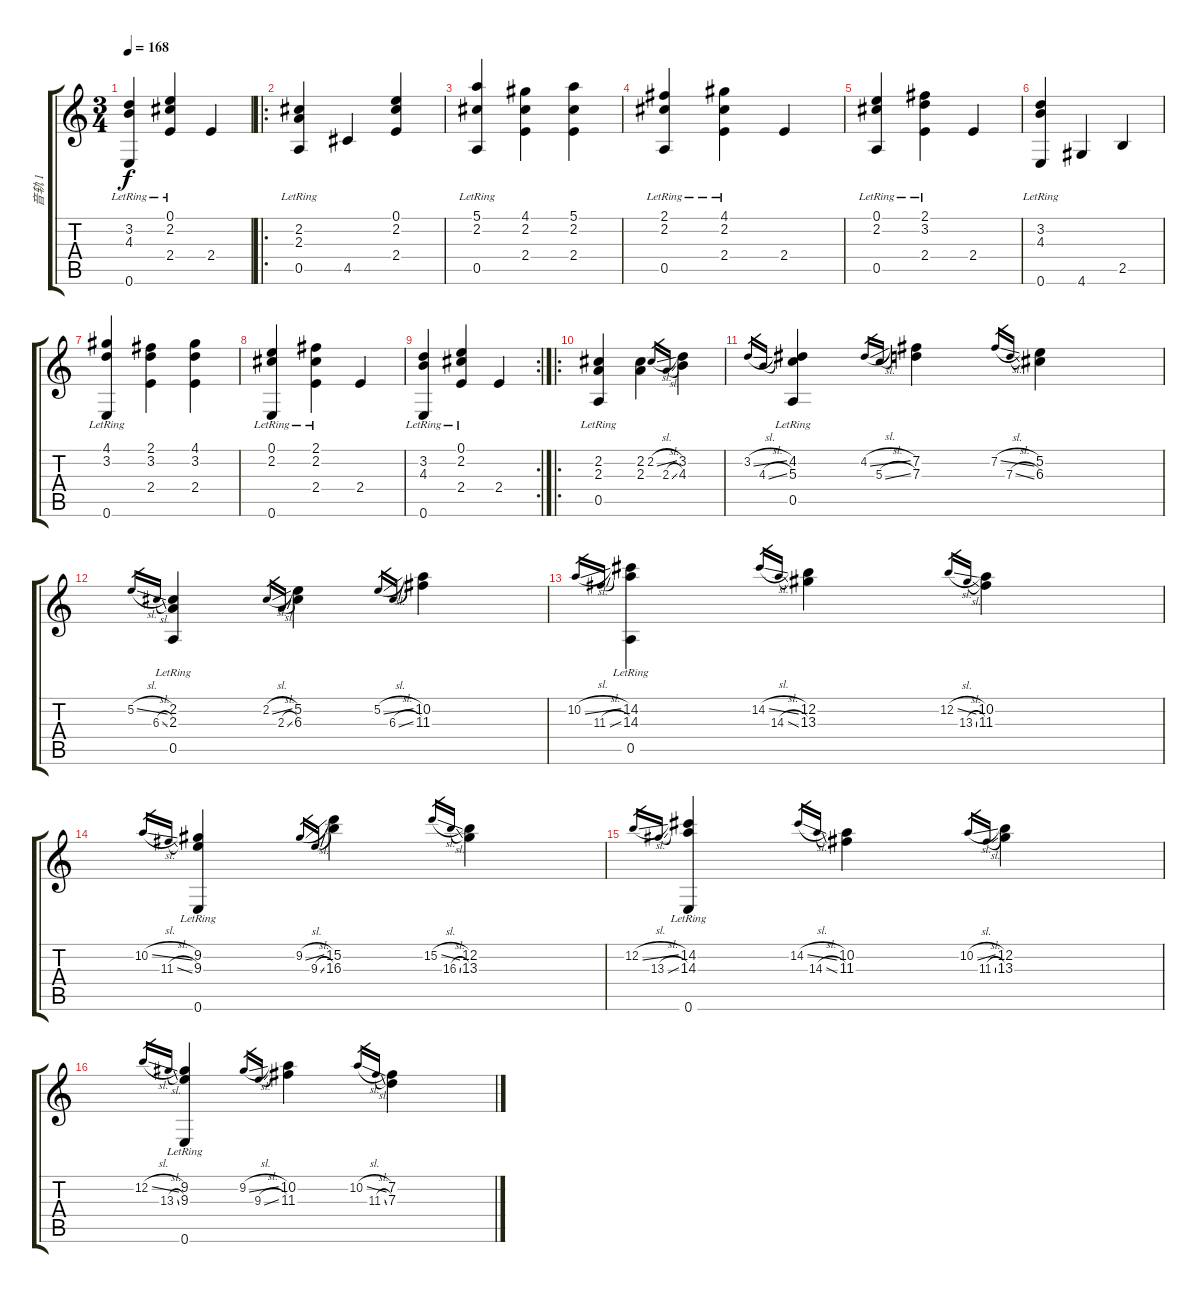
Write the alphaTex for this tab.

\track ("音轨 1" "音轨 1") {instrument acousticguitarnylon}
\staff {score tabs}
\tuning (E4 B3 G3 D3 A2 E2) {hide}
\ts (3 4)
\tempo 168
\clef g2
\ks c
(3.2 4.3 0.6{lr}).4{dy f} (0.1{lr} 2.2{lr} 2.4).4 2.4.4 |
\ro
(2.2{lr} 2.3{lr} 0.5).4 4.5.4 (0.1 2.2 2.4).4 |
(5.1 2.2 0.5{lr}).4 (4.1 2.2 2.4).4 (5.1 2.2 2.4).4 |
(2.1 2.2 0.5{lr}).4 (4.1{lr} 2.2{lr} 2.4).4 2.4.4 |
(0.1 2.2 0.5{lr}).4 (2.1{lr} 3.2{lr} 2.4).4 2.4.4 |
(3.2{lr} 4.3{lr} 0.6).4 4.6.4 2.5.4 |
(4.1 3.2 0.6{lr}).4 (2.1 3.2 2.4).4 (4.1 3.2 2.4).4 |
(0.1 2.2 0.6{lr}).4 (2.1{lr} 2.2{lr} 2.4).4 2.4.4 |
\rc 2
(3.2 4.3 0.6{lr}).4 (0.1{lr} 2.2{lr} 2.4).4 2.4.4 |
\ro
(2.2 2.3 0.5{lr}).4 (2.2 2.3).4 2.2{sl}.16{gr} 2.3{sl}.16{gr} (3.2 4.3).4 |
3.2{sl}.16{gr} 4.3{sl}.16{gr} (4.2 5.3 0.5{lr}).4 4.2{sl}.16{gr} 5.3{sl}.16{gr} (7.2 7.3).4 7.2{sl}.16{gr} 7.3{sl}.16{gr} (5.2 6.3).4 |
5.2{sl}.16{gr} 6.3{sl}.16{gr} (2.2 2.3 0.5{lr}).4 2.2{sl}.16{gr} 2.3{sl}.16{gr} (5.2 6.3).4 5.2{sl}.16{gr} 6.3{sl}.16{gr} (10.2 11.3).4 |
10.2{sl}.16{gr} 11.3{sl}.16{gr} (14.2 14.3 0.5{lr}).4 14.2{sl}.16{gr} 14.3{sl}.16{gr} (12.2 13.3).4 12.2{sl}.16{gr} 13.3{sl}.16{gr} (10.2 11.3).4 |
10.2{sl}.16{gr} 11.3{sl}.16{gr} (9.2 9.3 0.6{lr}).4 9.2{sl}.16{gr} 9.3{sl}.16{gr} (15.2 16.3).4 15.2{sl}.16{gr} 16.3{sl}.16{gr} (12.2 13.3).4 |
12.2{sl}.16{gr} 13.3{sl}.16{gr} (14.2 14.3 0.6{lr}).4 14.2{sl}.16{gr} 14.3{sl}.16{gr} (10.2 11.3).4 10.2{sl}.16{gr} 11.3{sl}.16{gr} (12.2 13.3).4 |
12.2{sl}.16{gr} 13.3{sl}.16{gr} (9.2 9.3 0.6{lr}).4 9.2{sl}.16{gr} 9.3{sl}.16{gr} (10.2 11.3).4 10.2{sl}.16{gr} 11.3{sl}.16{gr} (7.2 7.3).4
